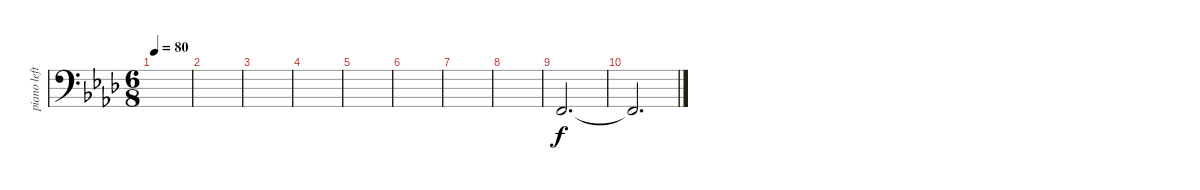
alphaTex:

\track ("piano left hand" "piano left") {instrument brightacousticpiano}
\staff {score}
\tuning (G2 D2 A1 E1) {hide}
\ts (6 8)
\tempo 80
\clef f4
\ks fminor
|
|
|
|
|
|
|
|
3.2.2{d} |
3.2{t}.2{d}
